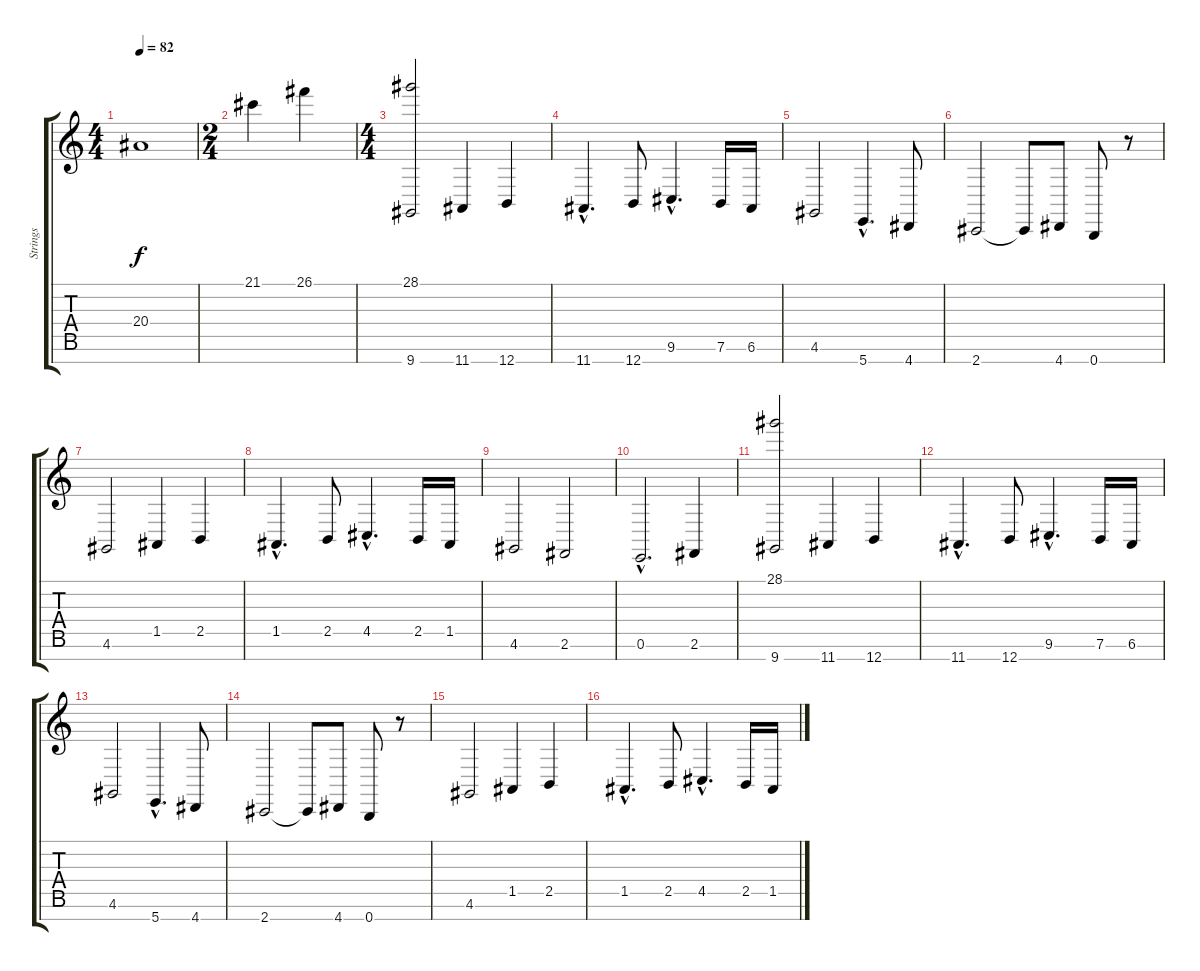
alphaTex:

\track ("Strings" "Strings") {instrument stringensemble1}
\staff {score tabs}
\tuning (E4 B3 G3 D3 A2 E2 B1) {hide}
\ts (4 4)
\tempo 82
\clef g2
\ks c
20.4.1{dy f} |
\ts (2 4)
21.1.4 26.1.4 |
\ts (4 4)
(28.1 9.7).2{volume 4} 11.7.4 12.7.4 |
11.7{hac}.4{d} 12.7.8 9.6{hac}.4{d} 7.6.16 6.6.16 |
4.6.2 5.7{hac}.4{d} 4.7.8 |
2.7.2 2.7{t}.8 4.7.8 0.7.8 r.8 |
4.6.2 1.5.4 2.5.4 |
1.5{hac}.4{d} 2.5.8 4.5{hac}.4{d} 2.5.16 1.5.16 |
4.6.2 2.6.2 |
0.6{hac}.2{d} 2.6.4 |
(28.1 9.7).2{volume 4} 11.7.4 12.7.4 |
11.7{hac}.4{d} 12.7.8 9.6{hac}.4{d} 7.6.16 6.6.16 |
4.6.2 5.7{hac}.4{d} 4.7.8 |
2.7.2 2.7{t}.8 4.7.8 0.7.8 r.8 |
4.6.2 1.5.4 2.5.4 |
1.5{hac}.4{d} 2.5.8 4.5{hac}.4{d} 2.5.16 1.5.16
